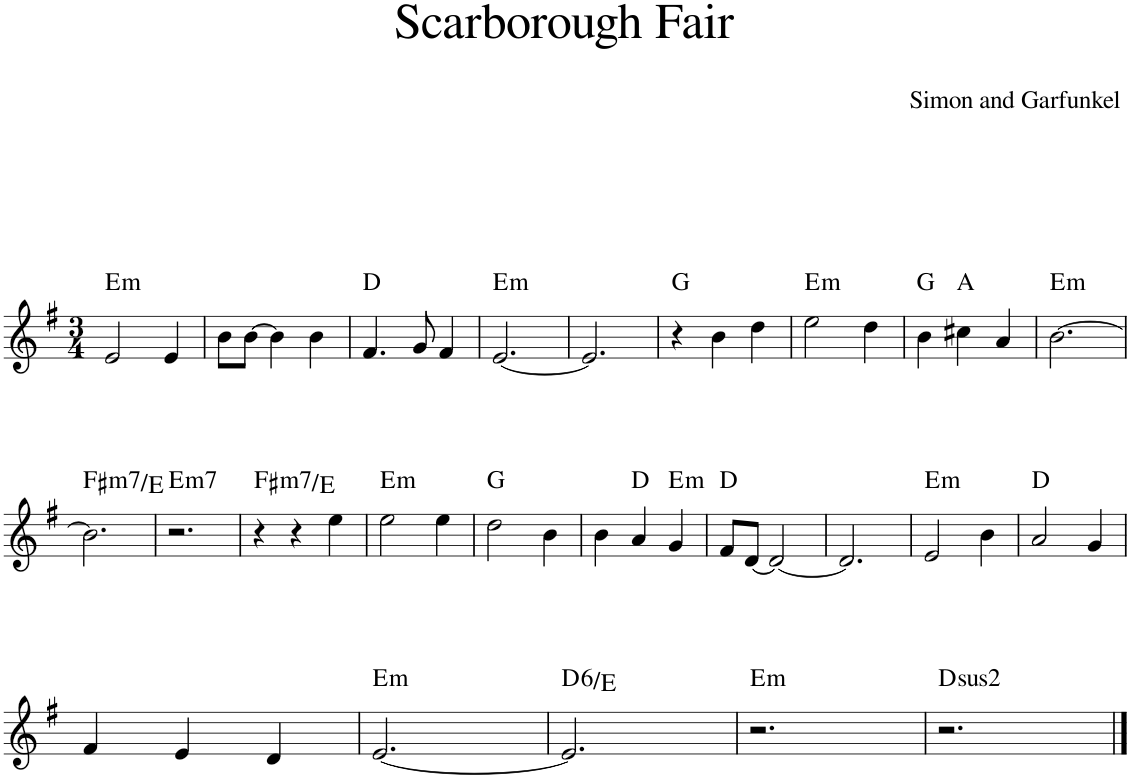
**kern	**harte
*part1	*part1
*staff1	*
*I"Piano	*
*I'Pno.	*
*clefG2	*
*k[f#]	*
*M3/4	*
=1	=1
!	!LO:H:kt=m
2e/	E:min
4e/	.
=2	=2
8b\L	.
[8b\J	.
4b\]	.
4b\	.
=3	=3
4.f#/	D:maj
8g/	.
4f#/	.
=4	=4
!	!LO:H:kt=m
[2.e/	E:min
=5	=5
2.e/]	.
=6	=6
4r	G:maj
4b\	.
4dd\	.
=7	=7
!	!LO:H:kt=m
2ee\	E:min
4dd\	.
=8	=8
4b\	G:maj
4cc#X\	A:maj
4a/	.
=9	=9
!	!LO:H:kt=m
[2.b\	E:min
!!LO:LB:g=z
=10	=10
!	!LO:H:kt=m7
2.b\]	F#:min7/b7
=11	=11
!	!LO:H:kt=m7
2.r	E:min7
=12	=12
!	!LO:H:kt=m7
4r	F#:min7/b7
4r	.
4ee\	.
=13	=13
!	!LO:H:kt=m
2ee\	E:min
4ee\	.
=14	=14
2dd\	G:maj
4b\	.
=15	=15
4b\	.
4a/	D:maj
!	!LO:H:kt=m
4g/	E:min
=16	=16
8f#/L	D:maj
[8d/J	.
2d/_	.
=17	=17
2.d/]	.
=18	=18
!	!LO:H:kt=m
2e/	E:min
4b\	.
=19	=19
2a/	D:maj
4g/	.
!!LO:LB:g=z
=20	=20
4f#/	.
4e/	.
4d/	.
=21	=21
!	!LO:H:kt=m
[2.e/	E:min
=22	=22
!	!LO:H:kt=6
2.e/]	D:maj6/2
=23	=23
!	!LO:H:kt=m
2.r	E:min
=24	=24
!	!LO:H:kt=2
2.r	D:(1,2,5)
==	==
*-	*-
